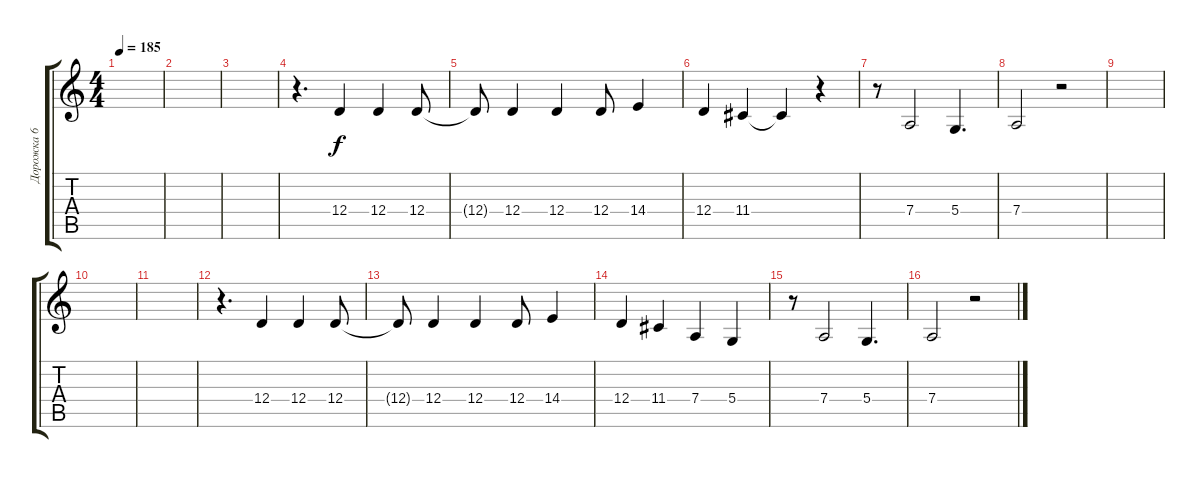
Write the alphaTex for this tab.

\track ("Дорожка 6" "Дорожка 6") {instrument lead8bassandlead}
\staff {score tabs}
\tuning (E4 B3 G3 D3 A2 E2) {hide}
\ts (4 4)
\tempo 185
\clef g2
\ks c
|
|
|
r.4{d} 12.4.4 12.4.4 12.4.8 |
12.4{t}.8 12.4.4 12.4.4 12.4.8 14.4.4 |
12.4.4 11.4.4 11.4{t}.4 r.4 |
r.8 7.4.2 5.4.4{d} |
7.4.2 r.2 |
|
|
|
r.4{d} 12.4.4 12.4.4 12.4.8 |
12.4{t}.8 12.4.4 12.4.4 12.4.8 14.4.4 |
12.4.4 11.4.4 7.4.4 5.4.4 |
r.8 7.4.2 5.4.4{d} |
7.4.2 r.2
